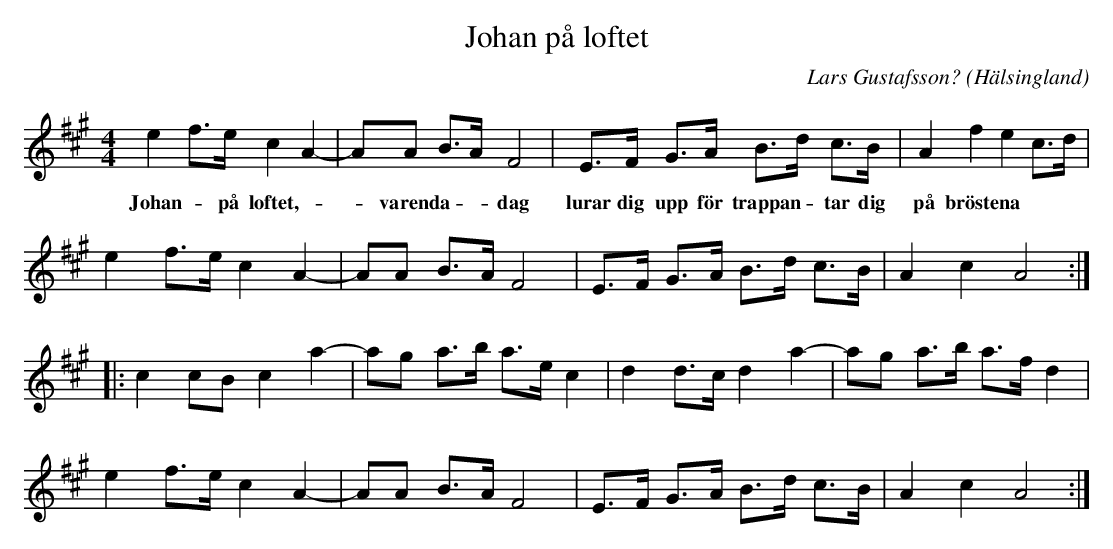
X:1
T:Johan på loftet
C:Lars Gustafsson?
O:Hälsingland
M:4/4
L:1/8
K:A
e2 f>e c2 A2-|AA B>A F4|E>F G>A B>d c>B|A2 f2 e2 c>d|
w: Johan - på loftet, -- varenda -- dag lurar dig upp för trappan - tar dig på bröstena
e2 f>e c2 A2-|AA B>A F4|E>F G>A B>d c>B|A2 c2 A4:|
|:c2 cB c2 a2-|ag a>b a>e c2|d2 d>c d2 a2-|ag a>b a>f d2|
e2 f>e c2 A2-|AA B>A F4|E>F G>A B>d c>B|A2 c2 A4:|
